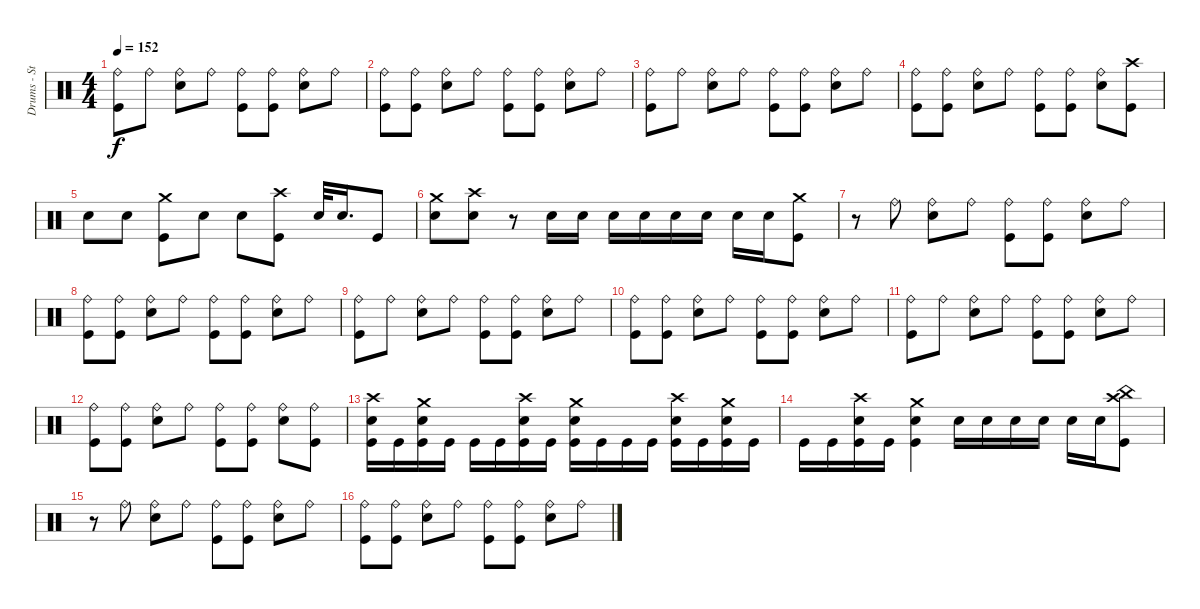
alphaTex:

\track ("Drums - Steven Adler" "Drums - St") {instrument percussion}
\staff {score}
\articulation defaults
\ts (4 4)
\tempo 152
\clef neutral
\ks c
("Ride (bell)" "Kick (hit)").8{dy f} "Ride (bell)".8 ("Ride (bell)" "Snare (hit) 2").8 "Ride (bell)".8 ("Ride (bell)" "Kick (hit)").8 ("Ride (bell)" "Kick (hit)").8 ("Ride (bell)" "Snare (hit) 2").8 "Ride (bell)".8 |
("Ride (bell)" "Kick (hit)").8 ("Ride (bell)" "Kick (hit)").8 ("Ride (bell)" "Snare (hit) 2").8 "Ride (bell)".8 ("Ride (bell)" "Kick (hit)").8 ("Ride (bell)" "Kick (hit)").8 ("Ride (bell)" "Snare (hit) 2").8 "Ride (bell)".8 |
("Ride (bell)" "Kick (hit)").8 "Ride (bell)".8 ("Ride (bell)" "Snare (hit) 2").8 "Ride (bell)".8 ("Ride (bell)" "Kick (hit)").8 ("Ride (bell)" "Kick (hit)").8 ("Ride (bell)" "Snare (hit) 2").8 "Ride (bell)".8 |
("Ride (bell)" "Kick (hit)").8 ("Ride (bell)" "Kick (hit)").8 ("Ride (bell)" "Snare (hit) 2").8 "Ride (bell)".8 ("Ride (bell)" "Kick (hit)").8 ("Ride (bell)" "Kick (hit)").8 ("Ride (bell)" "Snare (hit) 2").8 ("Crash high (hit)" "Kick (hit)").8 |
"Snare (hit) 2".8 "Snare (hit) 2".8 ("Crash medium (hit)" "Kick (hit)").8 "Snare (hit) 2".8 "Snare (hit) 2".8 ("Crash high (hit)" "Kick (hit)").8 "Snare (hit) 2".32 "Snare (hit) 2".16{d} "Kick (hit)".8 |
("Crash medium (hit)" "Snare (hit) 2").8 ("Crash high (hit)" "Snare (hit) 2").8 r.8 "Snare (hit) 2".16 "Snare (hit) 2".16 "Snare (hit) 2".16 "Snare (hit) 2".16 "Snare (hit) 2".16 "Snare (hit) 2".16 "Snare (hit) 2".16 "Snare (hit) 2".16 ("Crash medium (hit)" "Kick (hit)").8 |
r.8 "Ride (bell)".8 ("Ride (bell)" "Snare (hit) 2").8 "Ride (bell)".8 ("Ride (bell)" "Kick (hit)").8 ("Ride (bell)" "Kick (hit)").8 ("Ride (bell)" "Snare (hit) 2").8 "Ride (bell)".8 |
("Ride (bell)" "Kick (hit)").8 ("Ride (bell)" "Kick (hit)").8 ("Ride (bell)" "Snare (hit) 2").8 "Ride (bell)".8 ("Ride (bell)" "Kick (hit)").8 ("Ride (bell)" "Kick (hit)").8 ("Ride (bell)" "Snare (hit) 2").8 "Ride (bell)".8 |
("Ride (bell)" "Kick (hit)").8 "Ride (bell)".8 ("Ride (bell)" "Snare (hit) 2").8 "Ride (bell)".8 ("Ride (bell)" "Kick (hit)").8 ("Ride (bell)" "Kick (hit)").8 ("Ride (bell)" "Snare (hit) 2").8 "Ride (bell)".8 |
("Ride (bell)" "Kick (hit)").8 ("Ride (bell)" "Kick (hit)").8 ("Ride (bell)" "Snare (hit) 2").8 "Ride (bell)".8 ("Ride (bell)" "Kick (hit)").8 ("Ride (bell)" "Kick (hit)").8 ("Ride (bell)" "Snare (hit) 2").8 "Ride (bell)".8 |
("Ride (bell)" "Kick (hit)").8 "Ride (bell)".8 ("Ride (bell)" "Snare (hit) 2").8 "Ride (bell)".8 ("Ride (bell)" "Kick (hit)").8 ("Ride (bell)" "Kick (hit)").8 ("Ride (bell)" "Snare (hit) 2").8 "Ride (bell)".8 |
("Ride (bell)" "Kick (hit)").8 ("Ride (bell)" "Kick (hit)").8 ("Ride (bell)" "Snare (hit) 2").8 "Ride (bell)".8 ("Ride (bell)" "Kick (hit)").8 ("Ride (bell)" "Kick (hit)").8 ("Ride (bell)" "Snare (hit) 2").8 ("Ride (bell)" "Kick (hit)").8 |
("Crash high (hit)" "Snare (hit) 2" "Kick (hit)").16 "Kick (hit)".16 ("Crash medium (hit)" "Snare (hit) 2" "Kick (hit)").16 "Kick (hit)".16 "Kick (hit)".16 "Kick (hit)".16 ("Crash high (hit)" "Snare (hit) 2" "Kick (hit)").16 "Kick (hit)".16 ("Crash medium (hit)" "Snare (hit) 2" "Kick (hit)").16 "Kick (hit)".16 "Kick (hit)".16 "Kick (hit)".16 ("Crash high (hit)" "Snare (hit) 2" "Kick (hit)").16 "Kick (hit)".16 ("Crash medium (hit)" "Snare (hit) 2" "Kick (hit)").16 "Kick (hit)".16 |
"Kick (hit)".16 "Kick (hit)".16 ("Crash high (hit)" "Snare (hit) 2" "Kick (hit)").16 "Kick (hit)".16 ("Crash medium (hit)" "Snare (hit) 2" "Kick (hit)").4 "Snare (hit) 2".16 "Snare (hit) 2".16 "Snare (hit) 2".16 "Snare (hit) 2".16 "Snare (hit) 2".16 "Snare (hit) 2".16 ("Crash high (hit)" "China (hit)" "Kick (hit)").8 |
r.8 "Ride (bell)".8 ("Ride (bell)" "Snare (hit) 2").8 "Ride (bell)".8 ("Ride (bell)" "Kick (hit)").8 ("Ride (bell)" "Kick (hit)").8 ("Ride (bell)" "Snare (hit) 2").8 "Ride (bell)".8 |
("Ride (bell)" "Kick (hit)").8 ("Ride (bell)" "Kick (hit)").8 ("Ride (bell)" "Snare (hit) 2").8 "Ride (bell)".8 ("Ride (bell)" "Kick (hit)").8 ("Ride (bell)" "Kick (hit)").8 ("Ride (bell)" "Snare (hit) 2").8 "Ride (bell)".8
